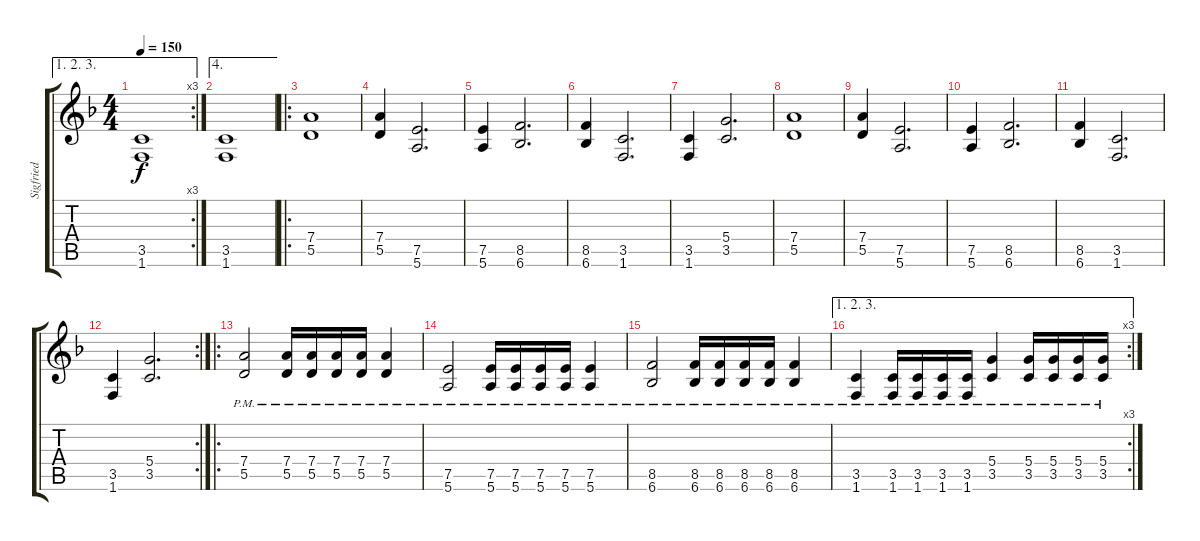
\track ("Sigfried" "Sigfried") {instrument distortionguitar}
\staff {score tabs}
\tuning (E4 B3 G3 D3 A2 E2) {hide}
\ae (1 2 3)
\rc 3
\ts (4 4)
\tempo 150
\clef g2
\ks dminor
(3.5 1.6).1{dy f} |
\ae 4
(3.5 1.6).1 |
\ro
(7.4 5.5).1 |
(7.4 5.5).4 (7.5 5.6).2{d} |
(7.5 5.6).4 (8.5 6.6).2{d} |
(8.5 6.6).4 (3.5 1.6).2{d} |
(3.5 1.6).4 (5.4 3.5).2{d} |
(7.4 5.5).1 |
(7.4 5.5).4 (7.5 5.6).2{d} |
(7.5 5.6).4 (8.5 6.6).2{d} |
(8.5 6.6).4 (3.5 1.6).2{d} |
\rc 2
(3.5 1.6).4 (5.4 3.5).2{d} |
\ro
(7.4{pm} 5.5{pm}).2{volume 16} (7.4{pm} 5.5{pm}).16 (7.4{pm} 5.5{pm}).16 (7.4{pm} 5.5{pm}).16 (7.4{pm} 5.5{pm}).16 (7.4{pm} 5.5{pm}).4 |
(7.5{pm} 5.6{pm}).2 (7.5{pm} 5.6{pm}).16 (7.5{pm} 5.6{pm}).16 (7.5{pm} 5.6{pm}).16 (7.5{pm} 5.6{pm}).16 (7.5{pm} 5.6{pm}).4 |
(8.5{pm} 6.6{pm}).2 (8.5{pm} 6.6{pm}).16 (8.5{pm} 6.6{pm}).16 (8.5{pm} 6.6{pm}).16 (8.5{pm} 6.6{pm}).16 (8.5{pm} 6.6{pm}).4 |
\ae (1 2 3)
\rc 3
(3.5{pm} 1.6{pm}).4 (3.5{pm} 1.6{pm}).16 (3.5{pm} 1.6{pm}).16 (3.5{pm} 1.6{pm}).16 (3.5{pm} 1.6{pm}).16 (5.4{pm} 3.5{pm}).4 (5.4{pm} 3.5{pm}).16 (5.4{pm} 3.5{pm}).16 (5.4{pm} 3.5{pm}).16 (5.4{pm} 3.5{pm}).16
